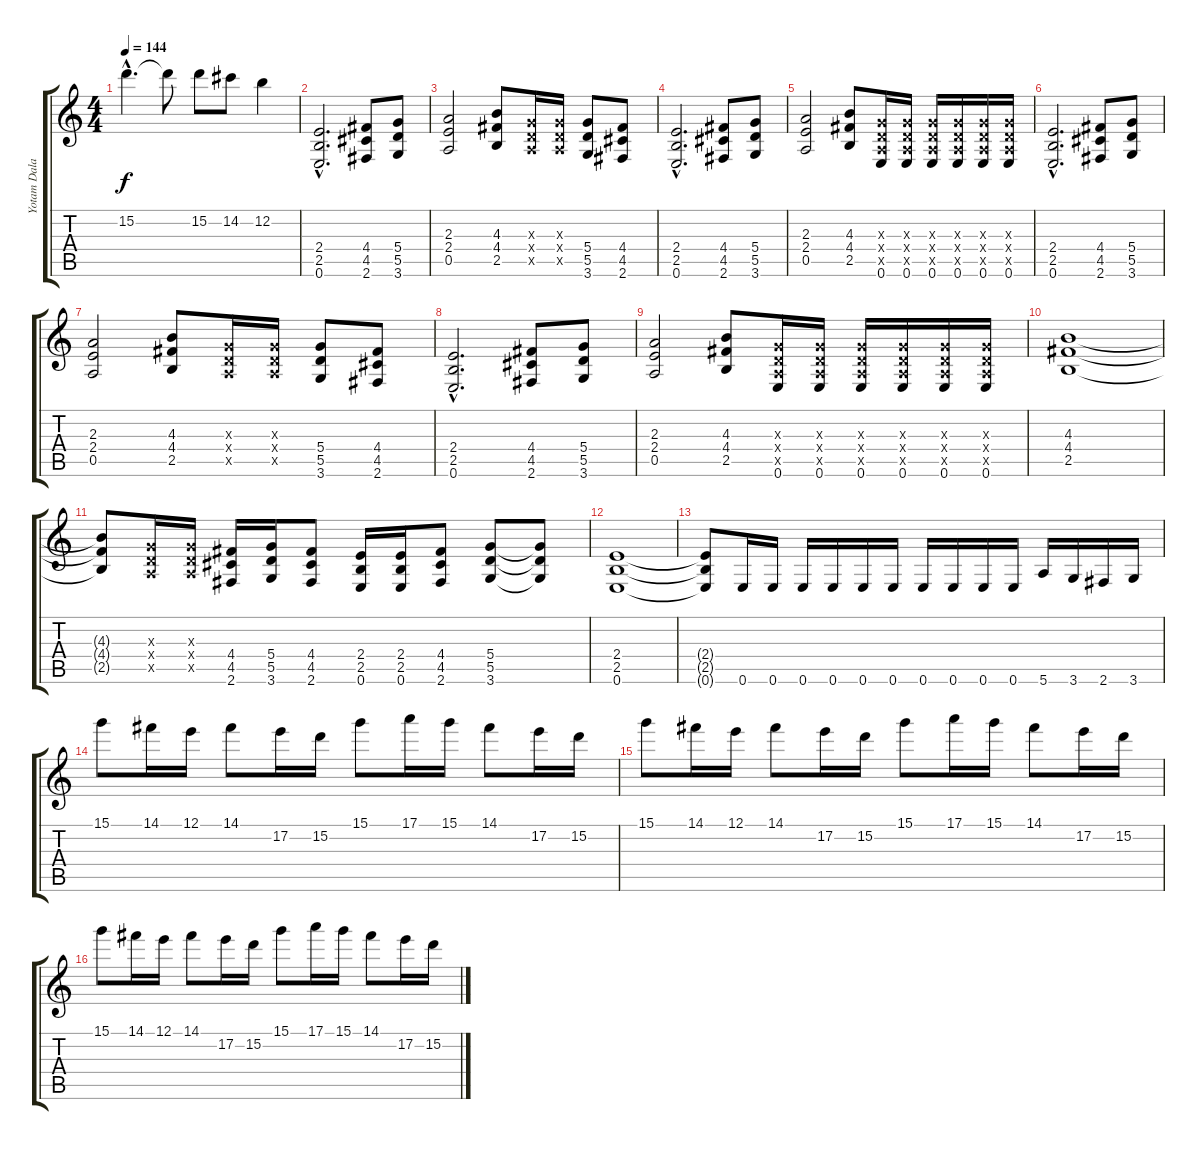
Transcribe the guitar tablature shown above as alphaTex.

\track ("Yotam Dalal" "Yotam Dala") {instrument overdrivenguitar}
\staff {score tabs}
\tuning (E4 B3 G3 D3 A2 E2) {hide}
\ts (4 4)
\tempo 144
\clef g2
\ks c
15.2{hac t}.4{d dy f} 15.2{t}.8 15.2.8 14.2.8 12.2.4 |
(2.4{hac} 2.5{hac} 0.6{hac}).2{d} (4.4 4.5 2.6).8 (5.4 5.5 3.6).8 |
(2.3 2.4 0.5).2 (4.3 4.4 2.5).8 (0.3{x} 0.4{x} 0.5{x}).16 (0.3{x} 0.4{x} 0.5{x}).16 (5.4 5.5 3.6).8 (4.4 4.5 2.6).8 |
(2.4{hac} 2.5{hac} 0.6{hac}).2{d} (4.4 4.5 2.6).8 (5.4 5.5 3.6).8 |
(2.3 2.4 0.5).2 (4.3 4.4 2.5).8 (0.3{x} 0.4{x} 0.5{x} 0.6).16 (0.3{x} 0.4{x} 0.5{x} 0.6).16 (0.3{x} 0.4{x} 0.5{x} 0.6).16 (0.3{x} 0.4{x} 0.5{x} 0.6).16 (0.3{x} 0.4{x} 0.5{x} 0.6).16 (0.3{x} 0.4{x} 0.5{x} 0.6).16 |
(2.4{hac} 2.5{hac} 0.6{hac}).2{d} (4.4 4.5 2.6).8 (5.4 5.5 3.6).8 |
(2.3 2.4 0.5).2 (4.3 4.4 2.5).8 (0.3{x} 0.4{x} 0.5{x}).16 (0.3{x} 0.4{x} 0.5{x}).16 (5.4 5.5 3.6).8 (4.4 4.5 2.6).8 |
(2.4{hac} 2.5{hac} 0.6{hac}).2{d} (4.4 4.5 2.6).8 (5.4 5.5 3.6).8 |
(2.3 2.4 0.5).2 (4.3 4.4 2.5).8 (0.3{x} 0.4{x} 0.5{x} 0.6).16 (0.3{x} 0.4{x} 0.5{x} 0.6).16 (0.3{x} 0.4{x} 0.5{x} 0.6).16 (0.3{x} 0.4{x} 0.5{x} 0.6).16 (0.3{x} 0.4{x} 0.5{x} 0.6).16 (0.3{x} 0.4{x} 0.5{x} 0.6).16 |
(4.3 4.4 2.5).1 |
(4.3{t} 4.4{t} 2.5{t}).8 (0.3{x} 0.4{x} 0.5{x}).16 (0.3{x} 0.4{x} 0.5{x}).16 (4.4 4.5 2.6).16 (5.4 5.5 3.6).16 (4.4 4.5 2.6).8 (2.4 2.5 0.6).16 (2.4 2.5 0.6).16 (4.4 4.5 2.6).8 (5.4 5.5 3.6).8 (5.4{t} 5.5{t} 3.6{t}).8 |
(2.4 2.5 0.6).1 |
(2.4{t} 2.5{t} 0.6{t}).8 0.6.16 0.6.16 0.6.16 0.6.16 0.6.16 0.6.16 0.6.16 0.6.16 0.6.16 0.6.16 5.6.16 3.6.16 2.6.16 3.6.16 |
15.1.8 14.1.16 12.1.16 14.1.8 17.2.16 15.2.16 15.1.8 17.1.16 15.1.16 14.1.8 17.2.16 15.2.16 |
15.1.8 14.1.16 12.1.16 14.1.8 17.2.16 15.2.16 15.1.8 17.1.16 15.1.16 14.1.8 17.2.16 15.2.16 |
15.1.8 14.1.16 12.1.16 14.1.8 17.2.16 15.2.16 15.1.8 17.1.16 15.1.16 14.1.8 17.2.16 15.2.16
